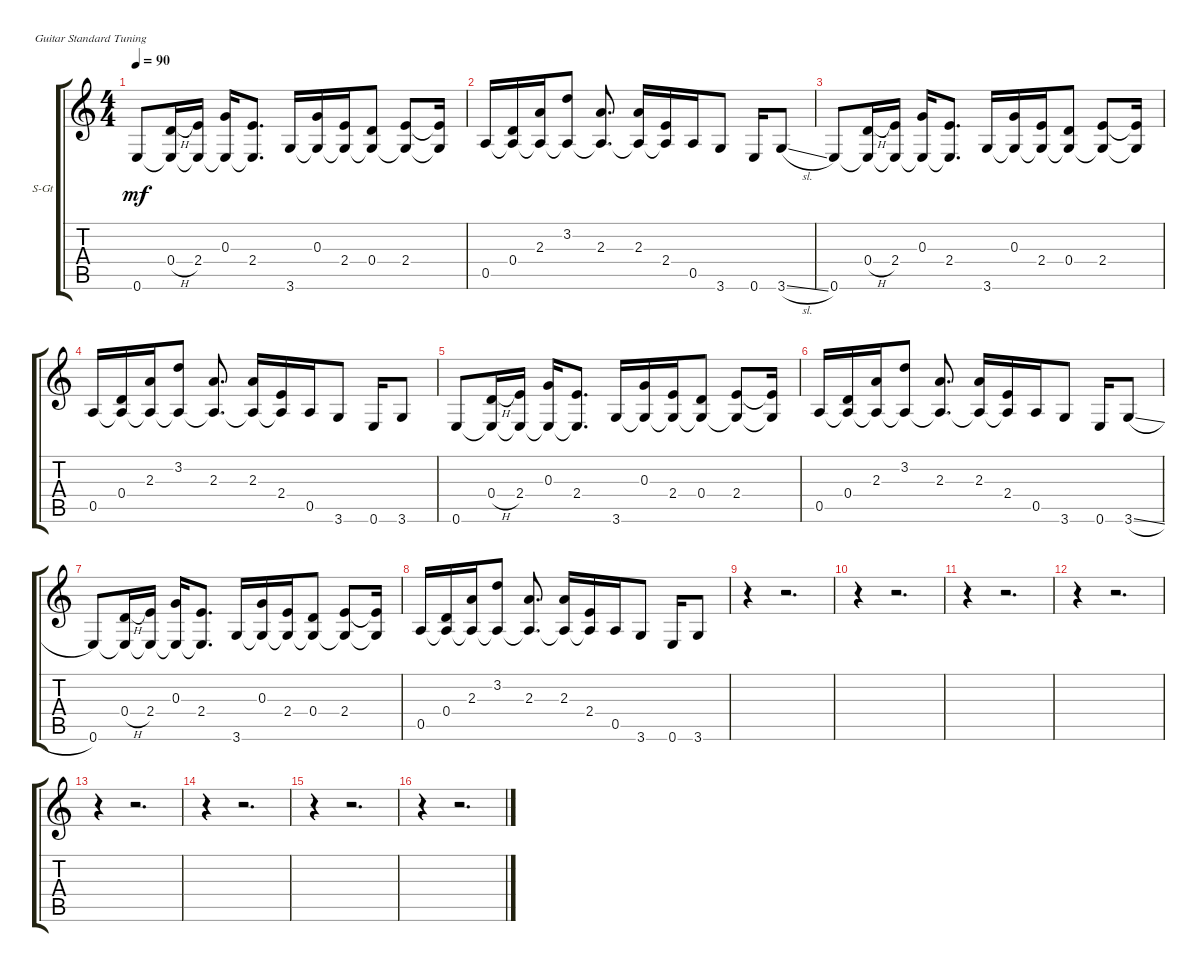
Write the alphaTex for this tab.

\bracketExtendMode groupsimilarinstruments
\firstSystemTrackNameOrientation horizontal
\otherSystemsTrackNameOrientation horizontal
\track ("Steel Guitar" "S-Gt") {instrument acousticguitarsteel}
\staff {score tabs}
\tuning (E4 B3 G3 D3 A2 E2)
\ts (4 4)
\beaming (8 2 2 2 2)
\tempo 90
\clef g2
\ks c
0.6.8{dy mf instrument acousticguitarsteel} (0.4{h} 0.6{t}).16 (2.4 0.6{t}).16 (0.3 0.6{t}).16 (2.4 0.6{t}).8{d} 3.6.16 (0.3 3.6{t}).16 (2.4 3.6{t}).16 (0.4 3.6{t}).8 (2.4 3.6{t}).8 (2.4{t} 3.6{t}).16 |
0.5.16 (0.4 0.5{t}).16 (2.3 0.5{t}).16 (3.2 0.5{t}).8 (2.3 0.5{t}).8{d} (2.3 0.5{t}).16 (2.4 0.5{t}).16 0.5.16 3.6.8 0.6.16 3.6{sl}.8 |
0.6.8 (0.4{h} 0.6{t}).16 (2.4 0.6{t}).16 (0.3 0.6{t}).16 (2.4 0.6{t}).8{d} 3.6.16 (0.3 3.6{t}).16 (2.4 3.6{t}).16 (0.4 3.6{t}).8 (2.4 3.6{t}).8 (2.4{t} 3.6{t}).16 |
0.5.16 (0.4 0.5{t}).16 (2.3 0.5{t}).16 (3.2 0.5{t}).8 (2.3 0.5{t}).8{d} (2.3 0.5{t}).16 (2.4 0.5{t}).16 0.5.16 3.6.8 0.6.16 3.6.8 |
0.6.8 (0.4{h} 0.6{t}).16 (2.4 0.6{t}).16 (0.3 0.6{t}).16 (2.4 0.6{t}).8{d} 3.6.16 (0.3 3.6{t}).16 (2.4 3.6{t}).16 (0.4 3.6{t}).8 (2.4 3.6{t}).8 (2.4{t} 3.6{t}).16 |
0.5.16 (0.4 0.5{t}).16 (2.3 0.5{t}).16 (3.2 0.5{t}).8 (2.3 0.5{t}).8{d} (2.3 0.5{t}).16 (2.4 0.5{t}).16 0.5.16 3.6.8 0.6.16 3.6{sl}.8 |
0.6.8 (0.4{h} 0.6{t}).16 (2.4 0.6{t}).16 (0.3 0.6{t}).16 (2.4 0.6{t}).8{d} 3.6.16 (0.3 3.6{t}).16 (2.4 3.6{t}).16 (0.4 3.6{t}).8 (2.4 3.6{t}).8 (2.4{t} 3.6{t}).16 |
0.5.16 (0.4 0.5{t}).16 (2.3 0.5{t}).16 (3.2 0.5{t}).8 (2.3 0.5{t}).8{d} (2.3 0.5{t}).16 (2.4 0.5{t}).16 0.5.16 3.6.8 0.6.16 3.6.8 |
r.4 r.2{d} |
r.4 r.2{d} |
r.4 r.2{d} |
r.4 r.2{d} |
r.4 r.2{d} |
r.4 r.2{d} |
r.4 r.2{d} |
r.4 r.2{d}
